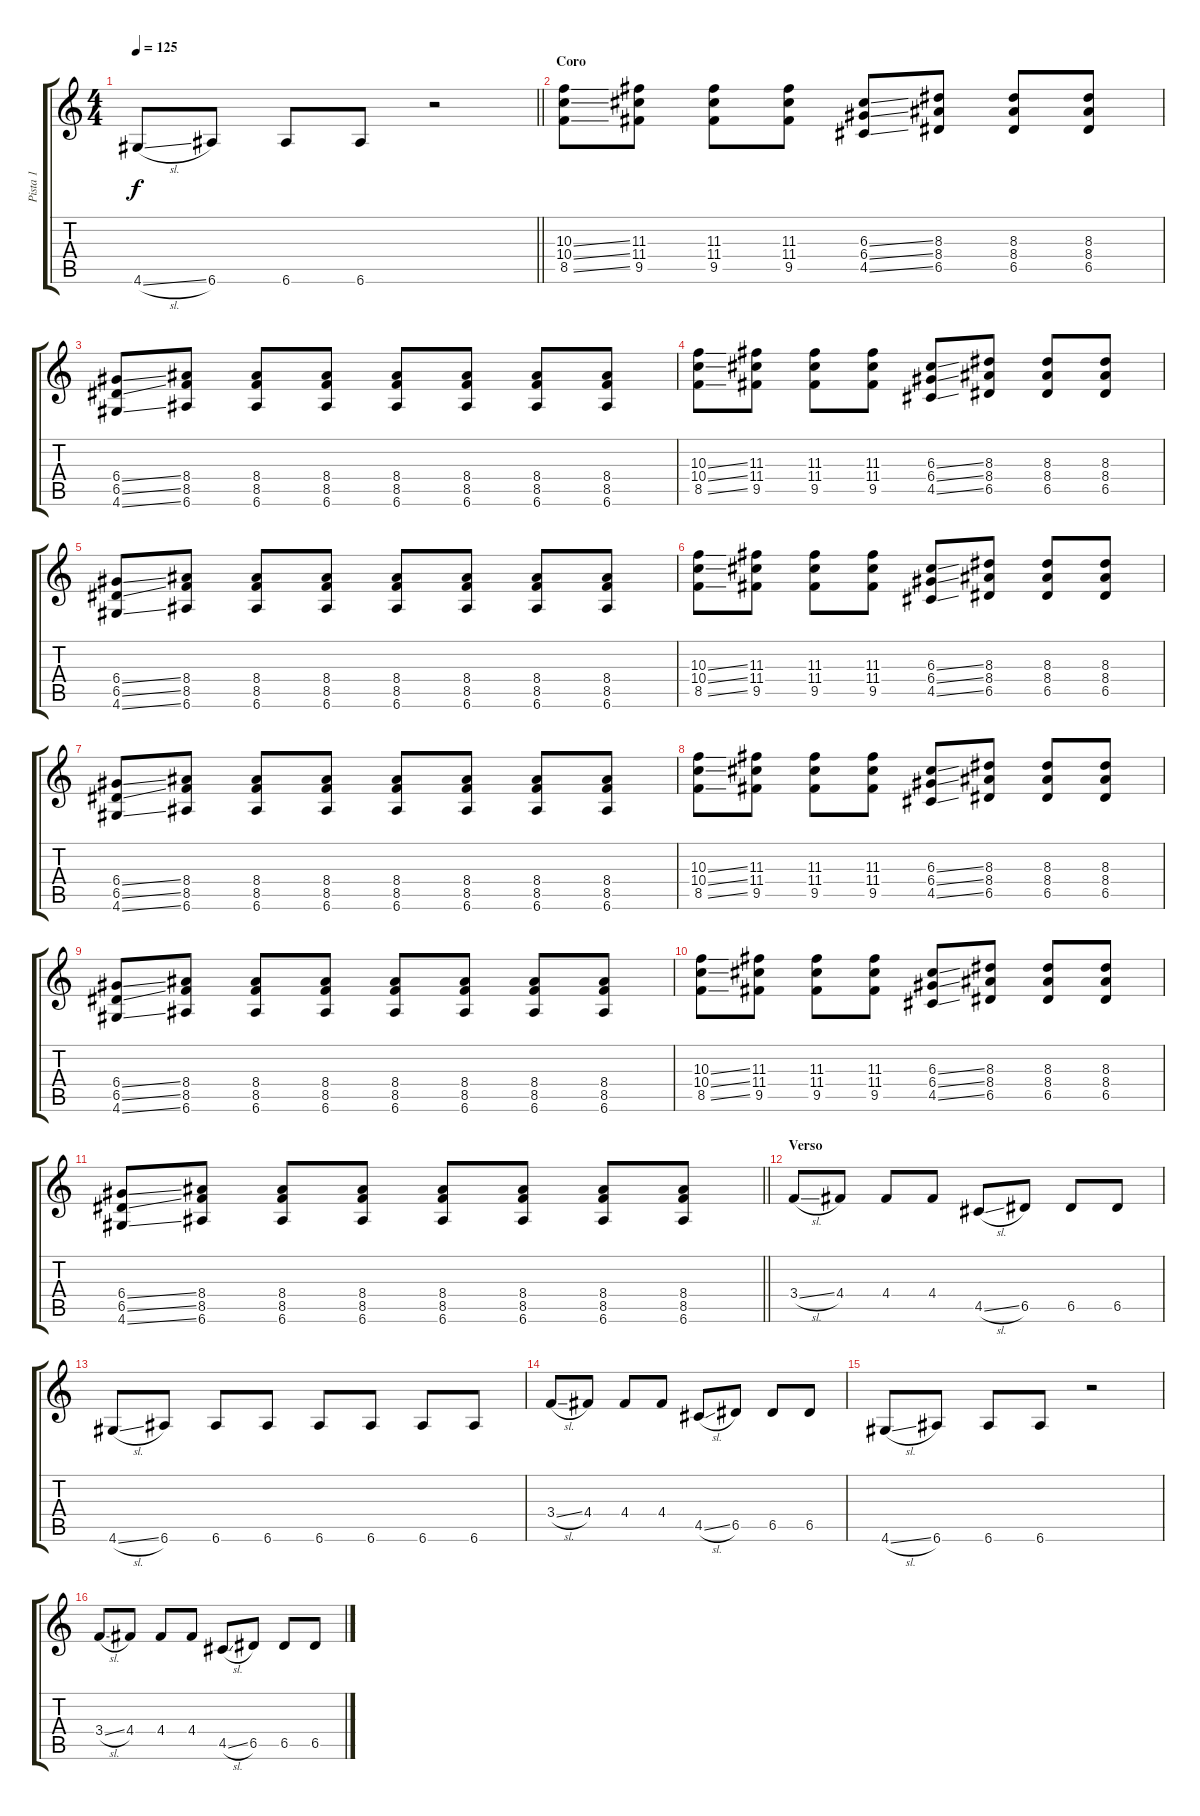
\track ("Pista 1" "Pista 1") {instrument overdrivenguitar}
\staff {score tabs}
\tuning (E4 B3 G3 D3 A2 E2) {hide}
\ts (4 4)
\tempo 125
\clef g2
\barLineRight lightlight
\ks c
4.6{sl}.8{dy f} 6.6.8 6.6.8 6.6.8 r.2 |
\section ("" "Coro")
(10.3{ss} 10.4{ss} 8.5{ss}).8 (11.3 11.4 9.5).8 (11.3 11.4 9.5).8 (11.3 11.4 9.5).8 (6.3{ss} 6.4{ss} 4.5{ss}).8 (8.3 8.4 6.5).8 (8.3 8.4 6.5).8 (8.3 8.4 6.5).8 |
(6.4{ss} 6.5{ss} 4.6{ss}).8 (8.4 8.5 6.6).8 (8.4 8.5 6.6).8 (8.4 8.5 6.6).8 (8.4 8.5 6.6).8 (8.4 8.5 6.6).8 (8.4 8.5 6.6).8 (8.4 8.5 6.6).8 |
(10.3{ss} 10.4{ss} 8.5{ss}).8 (11.3 11.4 9.5).8 (11.3 11.4 9.5).8 (11.3 11.4 9.5).8 (6.3{ss} 6.4{ss} 4.5{ss}).8 (8.3 8.4 6.5).8 (8.3 8.4 6.5).8 (8.3 8.4 6.5).8 |
(6.4{ss} 6.5{ss} 4.6{ss}).8 (8.4 8.5 6.6).8 (8.4 8.5 6.6).8 (8.4 8.5 6.6).8 (8.4 8.5 6.6).8 (8.4 8.5 6.6).8 (8.4 8.5 6.6).8 (8.4 8.5 6.6).8 |
(10.3{ss} 10.4{ss} 8.5{ss}).8 (11.3 11.4 9.5).8 (11.3 11.4 9.5).8 (11.3 11.4 9.5).8 (6.3{ss} 6.4{ss} 4.5{ss}).8 (8.3 8.4 6.5).8 (8.3 8.4 6.5).8 (8.3 8.4 6.5).8 |
(6.4{ss} 6.5{ss} 4.6{ss}).8 (8.4 8.5 6.6).8 (8.4 8.5 6.6).8 (8.4 8.5 6.6).8 (8.4 8.5 6.6).8 (8.4 8.5 6.6).8 (8.4 8.5 6.6).8 (8.4 8.5 6.6).8 |
(10.3{ss} 10.4{ss} 8.5{ss}).8 (11.3 11.4 9.5).8 (11.3 11.4 9.5).8 (11.3 11.4 9.5).8 (6.3{ss} 6.4{ss} 4.5{ss}).8 (8.3 8.4 6.5).8 (8.3 8.4 6.5).8 (8.3 8.4 6.5).8 |
(6.4{ss} 6.5{ss} 4.6{ss}).8 (8.4 8.5 6.6).8 (8.4 8.5 6.6).8 (8.4 8.5 6.6).8 (8.4 8.5 6.6).8 (8.4 8.5 6.6).8 (8.4 8.5 6.6).8 (8.4 8.5 6.6).8 |
(10.3{ss} 10.4{ss} 8.5{ss}).8 (11.3 11.4 9.5).8 (11.3 11.4 9.5).8 (11.3 11.4 9.5).8 (6.3{ss} 6.4{ss} 4.5{ss}).8 (8.3 8.4 6.5).8 (8.3 8.4 6.5).8 (8.3 8.4 6.5).8 |
\barLineRight lightlight
(6.4{ss} 6.5{ss} 4.6{ss}).8 (8.4 8.5 6.6).8 (8.4 8.5 6.6).8 (8.4 8.5 6.6).8 (8.4 8.5 6.6).8 (8.4 8.5 6.6).8 (8.4 8.5 6.6).8 (8.4 8.5 6.6).8 |
\section ("" "Verso")
3.4{sl}.8 4.4.8 4.4.8 4.4.8 4.5{sl}.8 6.5.8 6.5.8 6.5.8 |
4.6{sl}.8 6.6.8 6.6.8 6.6.8 6.6.8 6.6.8 6.6.8 6.6.8 |
3.4{sl}.8 4.4.8 4.4.8 4.4.8 4.5{sl}.8 6.5.8 6.5.8 6.5.8 |
4.6{sl}.8 6.6.8 6.6.8 6.6.8 r.2 |
3.4{sl}.8 4.4.8 4.4.8 4.4.8 4.5{sl}.8 6.5.8 6.5.8 6.5.8
